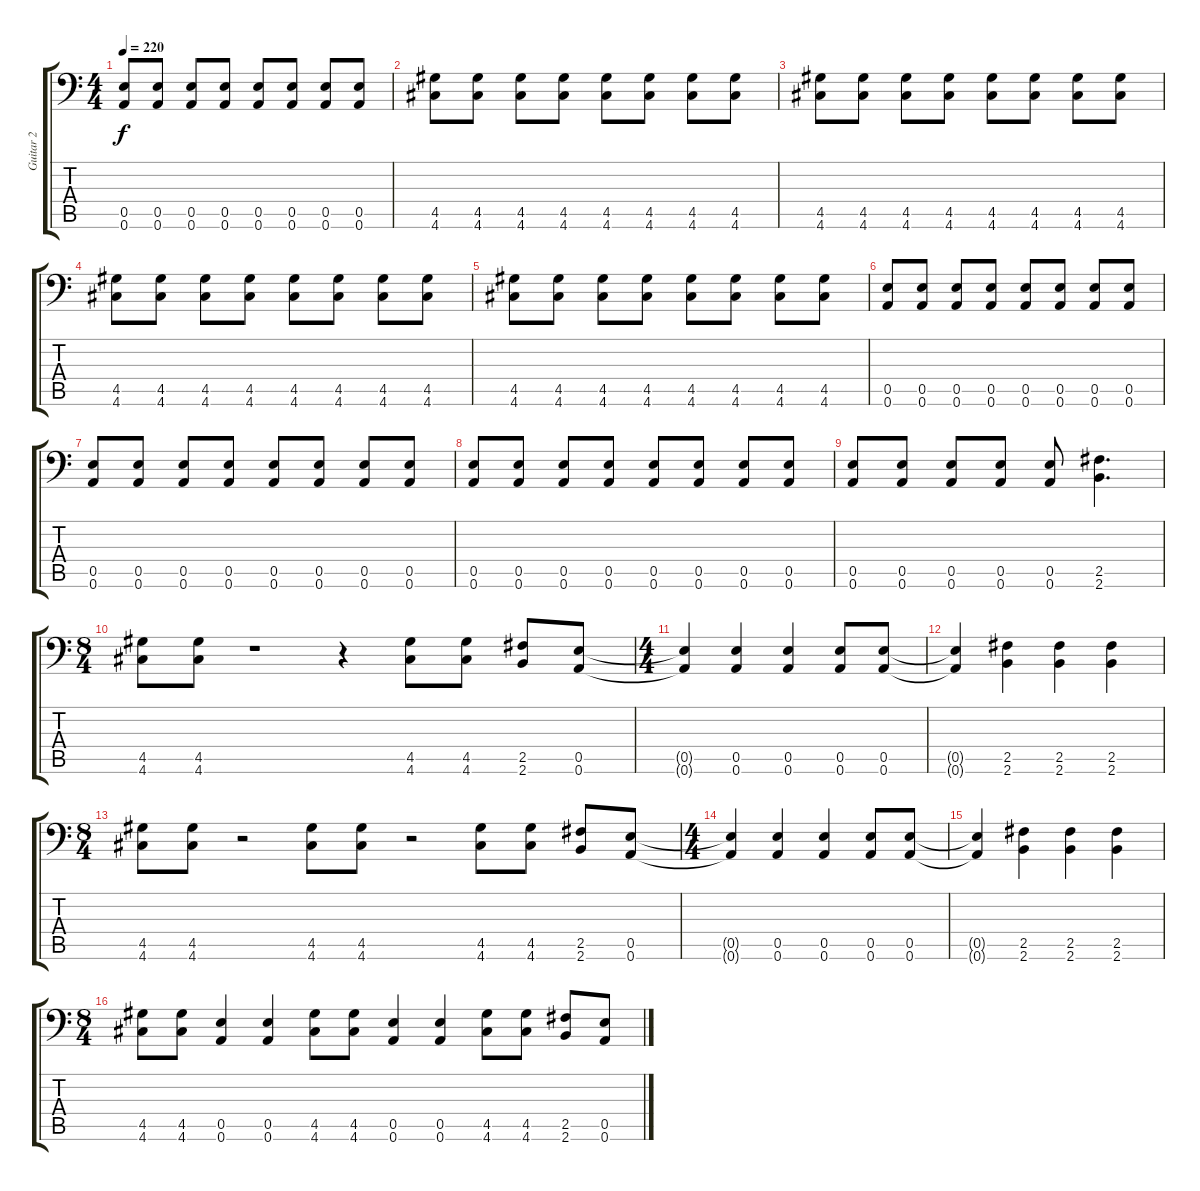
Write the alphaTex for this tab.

\track ("Guitar 2" "Guitar 2") {instrument distortionguitar}
\staff {score tabs}
\tuning (B3 Gb3 D3 A2 E2 A1) {hide}
\ts (4 4)
\tempo 220
\clef f4
\ks c
(0.5 0.6).8{dy f} (0.5 0.6).8 (0.5 0.6).8 (0.5 0.6).8 (0.5 0.6).8 (0.5 0.6).8 (0.5 0.6).8 (0.5 0.6).8 |
(4.5 4.6).8 (4.5 4.6).8 (4.5 4.6).8 (4.5 4.6).8 (4.5 4.6).8 (4.5 4.6).8 (4.5 4.6).8 (4.5 4.6).8 |
(4.5 4.6).8 (4.5 4.6).8 (4.5 4.6).8 (4.5 4.6).8 (4.5 4.6).8 (4.5 4.6).8 (4.5 4.6).8 (4.5 4.6).8 |
(4.5 4.6).8 (4.5 4.6).8 (4.5 4.6).8 (4.5 4.6).8 (4.5 4.6).8 (4.5 4.6).8 (4.5 4.6).8 (4.5 4.6).8 |
(4.5 4.6).8 (4.5 4.6).8 (4.5 4.6).8 (4.5 4.6).8 (4.5 4.6).8 (4.5 4.6).8 (4.5 4.6).8 (4.5 4.6).8 |
(0.5 0.6).8 (0.5 0.6).8 (0.5 0.6).8 (0.5 0.6).8 (0.5 0.6).8 (0.5 0.6).8 (0.5 0.6).8 (0.5 0.6).8 |
(0.5 0.6).8 (0.5 0.6).8 (0.5 0.6).8 (0.5 0.6).8 (0.5 0.6).8 (0.5 0.6).8 (0.5 0.6).8 (0.5 0.6).8 |
(0.5 0.6).8 (0.5 0.6).8 (0.5 0.6).8 (0.5 0.6).8 (0.5 0.6).8 (0.5 0.6).8 (0.5 0.6).8 (0.5 0.6).8 |
(0.5 0.6).8 (0.5 0.6).8 (0.5 0.6).8 (0.5 0.6).8 (0.5 0.6).8 (2.5 2.6).4{d} |
\ts (8 4)
(4.5 4.6).8 (4.5 4.6).8 r.1 r.4 (4.5 4.6).8 (4.5 4.6).8 (2.5 2.6).8 (0.5 0.6).8 |
\ts (4 4)
(0.5{t} 0.6{t}).4 (0.5 0.6).4 (0.5 0.6).4 (0.5 0.6).8 (0.5 0.6).8 |
(0.5{t} 0.6{t}).4 (2.5 2.6).4 (2.5 2.6).4 (2.5 2.6).4 |
\ts (8 4)
(4.5 4.6).8 (4.5 4.6).8 r.2 (4.5 4.6).8 (4.5 4.6).8 r.2 (4.5 4.6).8 (4.5 4.6).8 (2.5 2.6).8 (0.5 0.6).8 |
\ts (4 4)
(0.5{t} 0.6{t}).4 (0.5 0.6).4 (0.5 0.6).4 (0.5 0.6).8 (0.5 0.6).8 |
(0.5{t} 0.6{t}).4 (2.5 2.6).4 (2.5 2.6).4 (2.5 2.6).4 |
\ts (8 4)
(4.5 4.6).8 (4.5 4.6).8 (0.5 0.6).4 (0.5 0.6).4 (4.5 4.6).8 (4.5 4.6).8 (0.5 0.6).4 (0.5 0.6).4 (4.5 4.6).8 (4.5 4.6).8 (2.5 2.6).8 (0.5 0.6).8
